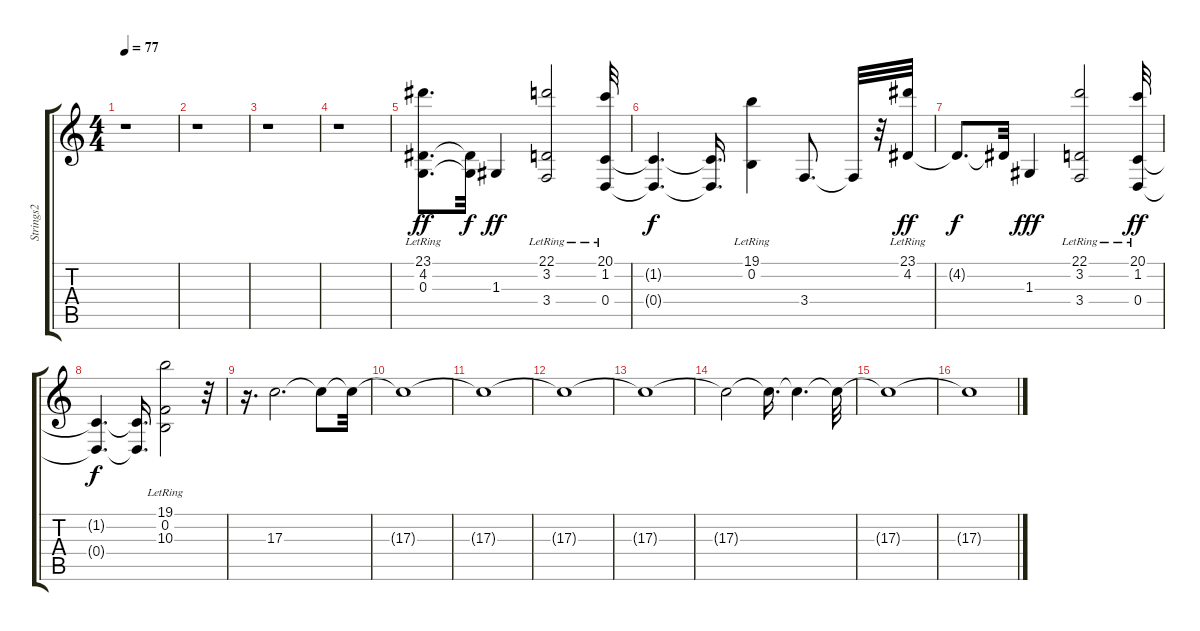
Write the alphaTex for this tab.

\track ("Strings2" "Strings2") {instrument stringensemble2}
\staff {score tabs}
\tuning (E4 B3 G3 D3 A2 E2) {hide}
\ts (4 4)
\tempo 77
\clef g2
\ks c
r.1{dy ff} |
r.1 |
r.1 |
r.1 |
(23.1{lr} 4.2 0.3).8{d} (4.2{t} 0.3{t}).32{dy f} 1.3.4{dy ff} (22.1{lr} 3.2 3.4).2 (20.1{lr} 1.2 0.4).32 |
(1.2{t} 0.4{t}).4{d dy f} (1.2{t} 0.4{t}).16{d} (19.1{lr} 0.2).4 3.4.8{d} 3.4{t}.32 r.32 (23.1{lr} 4.2).32{dy ff} |
4.2{t}.8{d dy f} 4.2{t}.32 1.3.4{dy fff} (22.1{lr} 3.2 3.4).2 (20.1{lr} 1.2 0.4).32{dy ff} |
(1.2{t} 0.4{t}).4{d dy f} (1.2{t} 0.4{t}).16{d} (19.1{lr} 0.2 10.3).2 r.32 |
r.16{d} 17.3.2{d} 17.3{t}.8 17.3{t}.32 |
17.3{t}.1 |
17.3{t}.1 |
17.3{t}.1 |
17.3{t}.1 |
17.3{t}.2 17.3{t}.16{d} 17.3{t}.4{d} 17.3{t}.32 |
17.3{t}.1 |
17.3{t}.1
